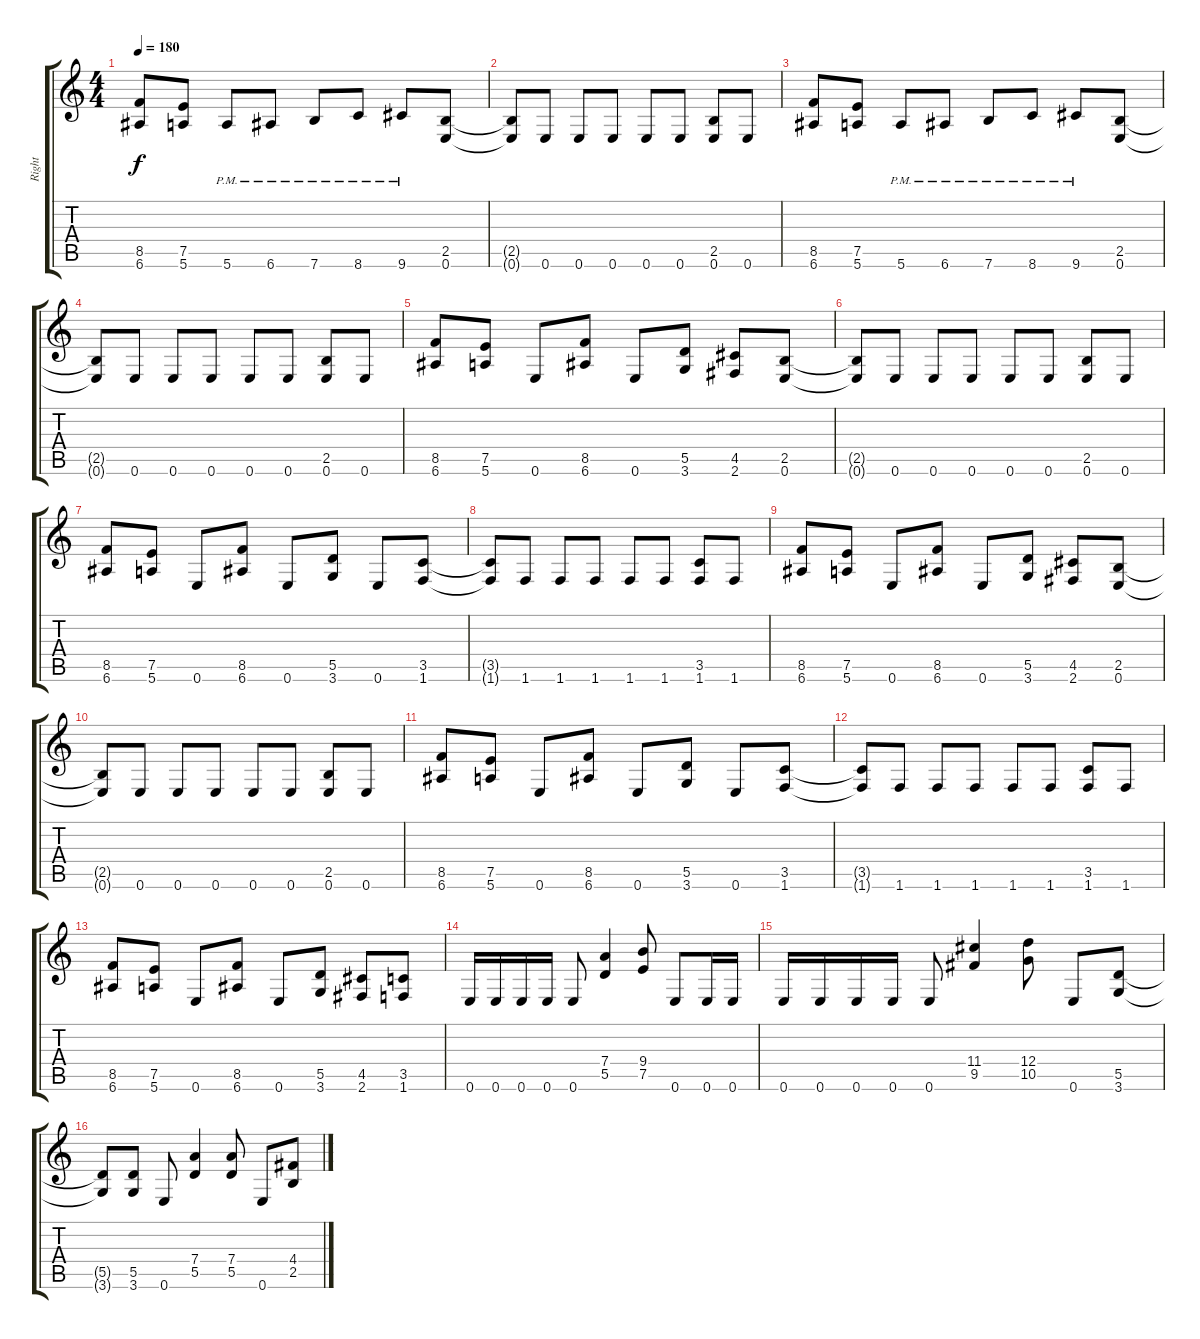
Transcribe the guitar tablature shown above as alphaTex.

\track ("Right" "Right") {instrument distortionguitar}
\staff {score tabs}
\tuning (E4 B3 G3 D3 A2 E2) {hide}
\ts (4 4)
\tempo 180
\clef g2
\ks c
(8.5 6.6).8{dy f} (7.5 5.6).8 5.6{pm}.8 6.6{pm}.8 7.6{pm}.8 8.6{pm}.8 9.6{pm}.8 (2.5 0.6).8 |
(2.5{t} 0.6{t}).8 0.6.8 0.6.8 0.6.8 0.6.8 0.6.8 (2.5 0.6).8 0.6.8 |
(8.5 6.6).8 (7.5 5.6).8 5.6{pm}.8 6.6{pm}.8 7.6{pm}.8 8.6{pm}.8 9.6{pm}.8 (2.5 0.6).8 |
(2.5{t} 0.6{t}).8 0.6.8 0.6.8 0.6.8 0.6.8 0.6.8 (2.5 0.6).8 0.6.8 |
(8.5 6.6).8 (7.5 5.6).8 0.6.8 (8.5 6.6).8 0.6.8 (5.5 3.6).8 (4.5 2.6).8 (2.5 0.6).8 |
(2.5{t} 0.6{t}).8 0.6.8 0.6.8 0.6.8 0.6.8 0.6.8 (2.5 0.6).8 0.6.8 |
(8.5 6.6).8 (7.5 5.6).8 0.6.8 (8.5 6.6).8 0.6.8 (5.5 3.6).8 0.6.8 (3.5 1.6).8 |
(3.5{t} 1.6{t}).8 1.6.8 1.6.8 1.6.8 1.6.8 1.6.8 (3.5 1.6).8 1.6.8 |
(8.5 6.6).8 (7.5 5.6).8 0.6.8 (8.5 6.6).8 0.6.8 (5.5 3.6).8 (4.5 2.6).8 (2.5 0.6).8 |
(2.5{t} 0.6{t}).8 0.6.8 0.6.8 0.6.8 0.6.8 0.6.8 (2.5 0.6).8 0.6.8 |
(8.5 6.6).8 (7.5 5.6).8 0.6.8 (8.5 6.6).8 0.6.8 (5.5 3.6).8 0.6.8 (3.5 1.6).8 |
(3.5{t} 1.6{t}).8 1.6.8 1.6.8 1.6.8 1.6.8 1.6.8 (3.5 1.6).8 1.6.8 |
(8.5 6.6).8 (7.5 5.6).8 0.6.8 (8.5 6.6).8 0.6.8 (5.5 3.6).8 (4.5 2.6).8 (3.5 1.6).8 |
0.6.16 0.6.16 0.6.16 0.6.16 0.6.8 (7.4 5.5).4 (9.4 7.5).8 0.6.8 0.6.16 0.6.16 |
0.6.16 0.6.16 0.6.16 0.6.16 0.6.8 (11.4 9.5).4 (12.4 10.5).8 0.6.8 (5.5 3.6).8 |
(5.5{t} 3.6{t}).8 (5.5 3.6).8 0.6.8 (7.4 5.5).4 (7.4 5.5).8 0.6.8 (4.4 2.5).8
